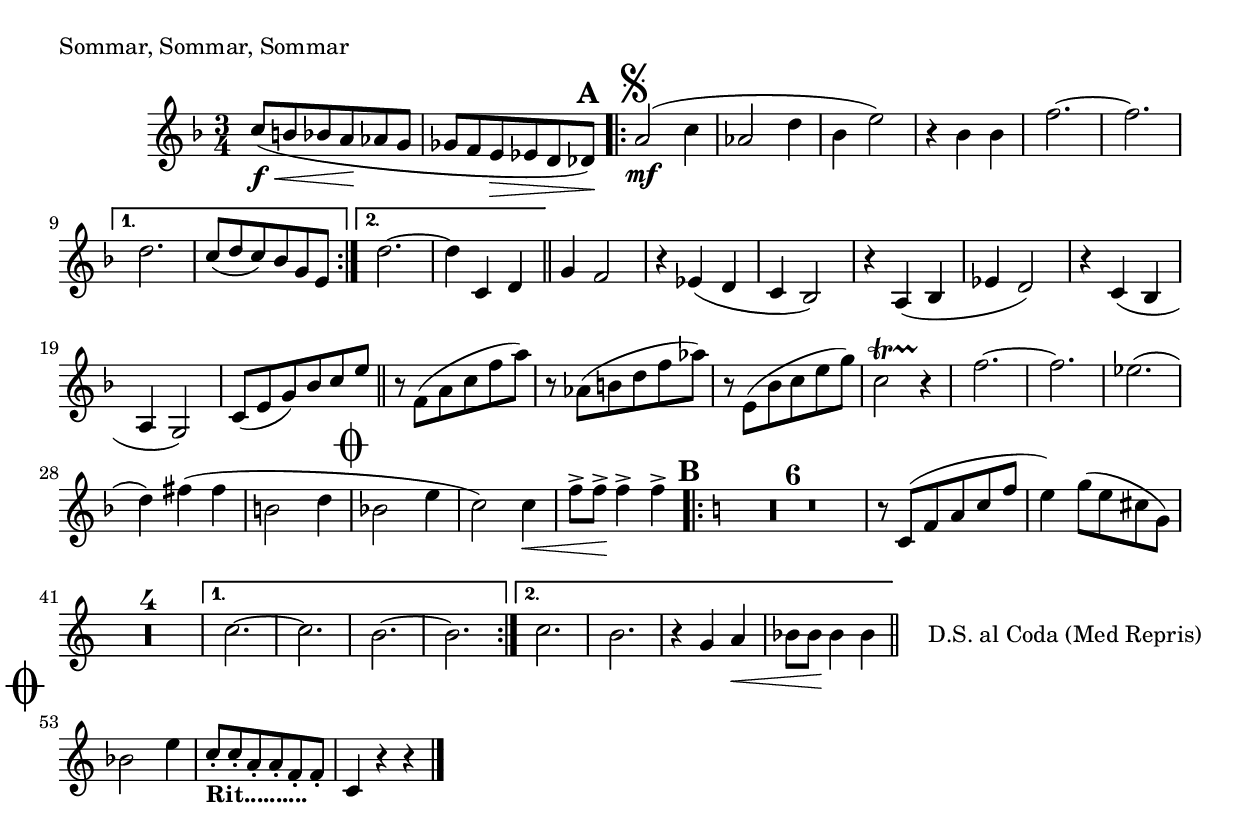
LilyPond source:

\version "2.16.0"
% When ready to include in collection: 1. Comment out paper.
% 				       2. Create include file of relative and
%					  header.
%Comment out from here
%{
#(set-default-paper-size "a5" 'landscape)
#(set-global-staff-size 17) % set staff-size when ready to print
  \paper {
    indent = 0\mm
    scoreTitleMarkup = \markup {
      \fill-line {
        \null
        \fontsize #4 \bold \fromproperty #'header:piece
        \fromproperty #'header:composer
%       \fromproperty #'header:opus
    	}}	
  	}
%...to here
%}
  \score {

    % Svenska Polisens Marscher: 1. Sommar, sommar, sommar    
    \relative c'' {
    	    \time 3/4 \key f \major \clef treble
    	    \compressFullBarRests
    	    c8\f\< (b bes a\! aes g |ges f e\> ees d des\!)
    	    
% Rehersal mark A
%        \mark #1
    	\mark \markup {\lower #2 \bold "A  "\musicglyph #"scripts.segno" }

        \repeat volta 2 {
        a'2\mf (c4 |aes2 d4 |bes e2) |r4 bes bes |f'2.~ |f
        } 
        \alternative {
        	{d |c8 (d c) bes g e}
        	{d'2.~ |d4 c, d \bar "||"}
        }
        g f2 |r4 ees (d |c bes2) |r4 a (bes |ees d2) |r4 c (bes | a g2) 
        c8 (e g) bes c e \bar "||"
        r8 f, (a c f a) |r8 aes, (b d f aes) | r e, (bes' c e g) 
        c,2\startTrillSpan r4\stopTrillSpan |f2.~ |f |ees (|d4) fis (fis
        b,2 d4 
        
        \once \override Score.RehearsalMark #'font-size = #4
        \mark \markup { \musicglyph #"scripts.coda" }

        bes!2 e4 |c2) c4\< |f8-> f->\! f4-> f->
        
% Rehersal mark B
        \mark #2
        \key c \major
        \repeat volta 2 {
        	R2.*6 |r8 c, (f a c f |e4) g8 (e cis g) | R2.*4
        }
        \alternative {
        	{c2.~ c b~ b}
        	{c2. b |r4 g a\< |bes8 bes\! bes4 bes 
        	 \bar "||"}
        }
    % \cadenzaOn will suppress the bar count and \stopStaff removes the staff lines.
    \cadenzaOn
      \stopStaff
        \once \override TextScript #'extra-offset = #'( 2 . -3.5 )
        | s1*0^\markup { D.S. al Coda (Med Repris)} 

        % Increasing the unfold counter will expand the staff-free space
       \repeat unfold 3 {
          s4 s4 s4
          \bar ""
        }
        % Resume bar count and show staff lines again
     \startStaff
   \cadenzaOff

   \break

     % Coda on new line, use this:
     \once \override Score.RehearsalMark #'extra-offset = #'( -8.42 . 1.75 )
     \once \override Score.RehearsalMark #'font-size = #5
     \mark \markup { \musicglyph #"scripts.coda" }

   % The coda
	bes2 e4 |c8-._\markup {\bold Rit..........} c-. a-. a-. f-. f-. |c4 r r
	%{	\repeat unfold 3 {
          s4 s4 s4
          \bar "" 
        }
        %}
	\bar"|." \break
    }%end relative
    \header {
    	    piece = "Sommar, Sommar, Sommar"
    	    composer = "Sten Carlberg" 
%    	    instrument = "Klarinett II i Bb" 
%	    tagline = "Kopierad av John McWilliam" 
%	    opus = "3"
    	}
    \layout {
		ragged-last = ##t
    	}    	
  }%end score
